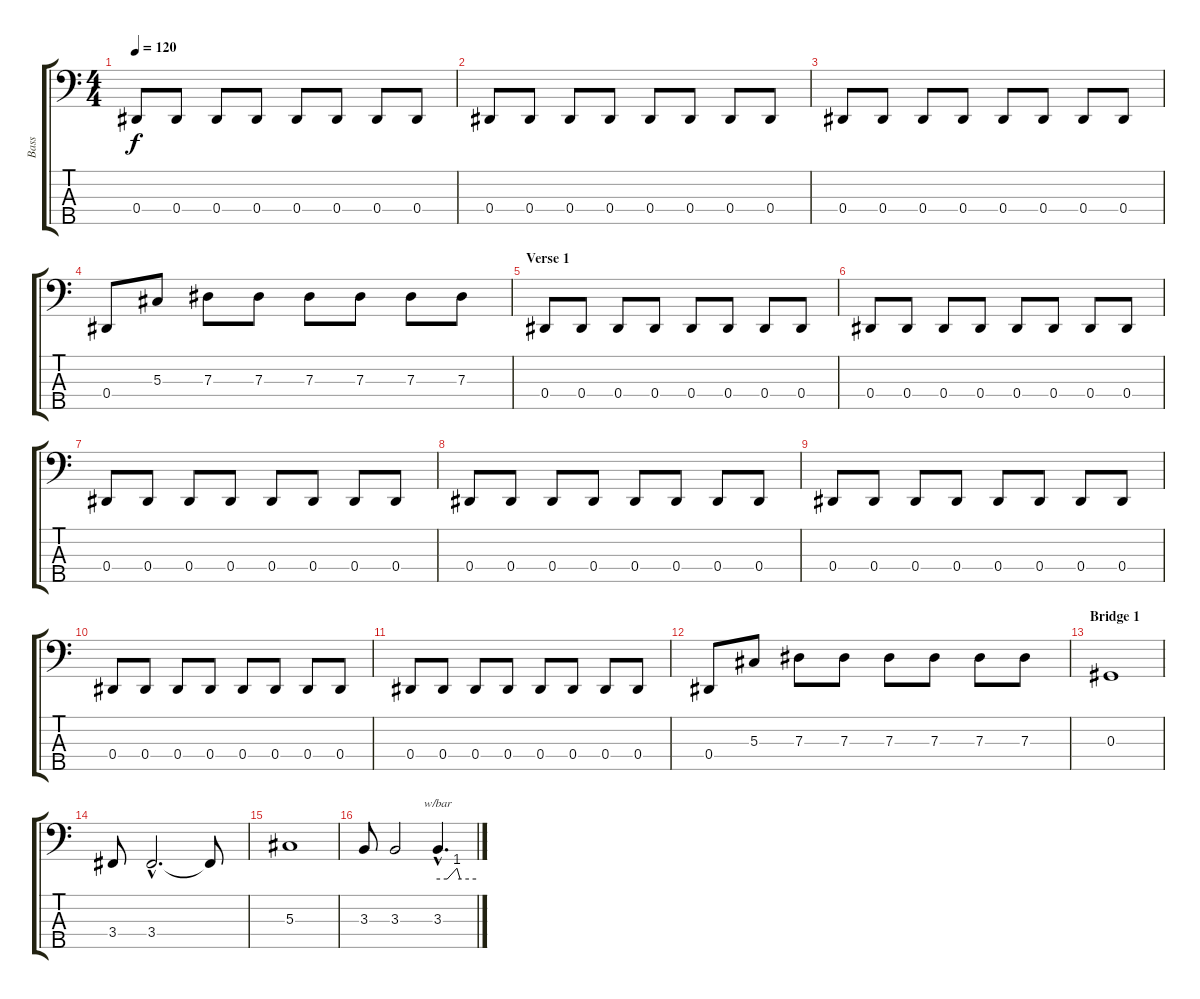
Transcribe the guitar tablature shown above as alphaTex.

\track ("Bass" "Bass") {instrument electricbasspick}
\staff {score tabs}
\tuning (Gb2 Db2 Ab1 Eb1 Bb0) {hide}
\ts (4 4)
\tempo 120
\clef f4
\ks c
0.4.8{dy f} 0.4.8 0.4.8 0.4.8 0.4.8 0.4.8 0.4.8 0.4.8 |
0.4.8 0.4.8 0.4.8 0.4.8 0.4.8 0.4.8 0.4.8 0.4.8 |
0.4.8 0.4.8 0.4.8 0.4.8 0.4.8 0.4.8 0.4.8 0.4.8 |
0.4.8 5.3.8 7.3.8 7.3.8 7.3.8 7.3.8 7.3.8 7.3.8 |
\section ("" "Verse 1")
0.4.8 0.4.8 0.4.8 0.4.8 0.4.8 0.4.8 0.4.8 0.4.8 |
0.4.8 0.4.8 0.4.8 0.4.8 0.4.8 0.4.8 0.4.8 0.4.8 |
0.4.8 0.4.8 0.4.8 0.4.8 0.4.8 0.4.8 0.4.8 0.4.8 |
0.4.8 0.4.8 0.4.8 0.4.8 0.4.8 0.4.8 0.4.8 0.4.8 |
0.4.8 0.4.8 0.4.8 0.4.8 0.4.8 0.4.8 0.4.8 0.4.8 |
0.4.8 0.4.8 0.4.8 0.4.8 0.4.8 0.4.8 0.4.8 0.4.8 |
0.4.8 0.4.8 0.4.8 0.4.8 0.4.8 0.4.8 0.4.8 0.4.8 |
0.4.8 5.3.8 7.3.8 7.3.8 7.3.8 7.3.8 7.3.8 7.3.8 |
\section ("" "Bridge 1")
0.3.1 |
3.4.8 3.4{hac}.2{d} 3.4{t}.8 |
5.3.1 |
3.3.8 3.3.2 3.3{hac}.4{d tbe (custom default 0 0 15 0 30 4 35 0 60 0)}
